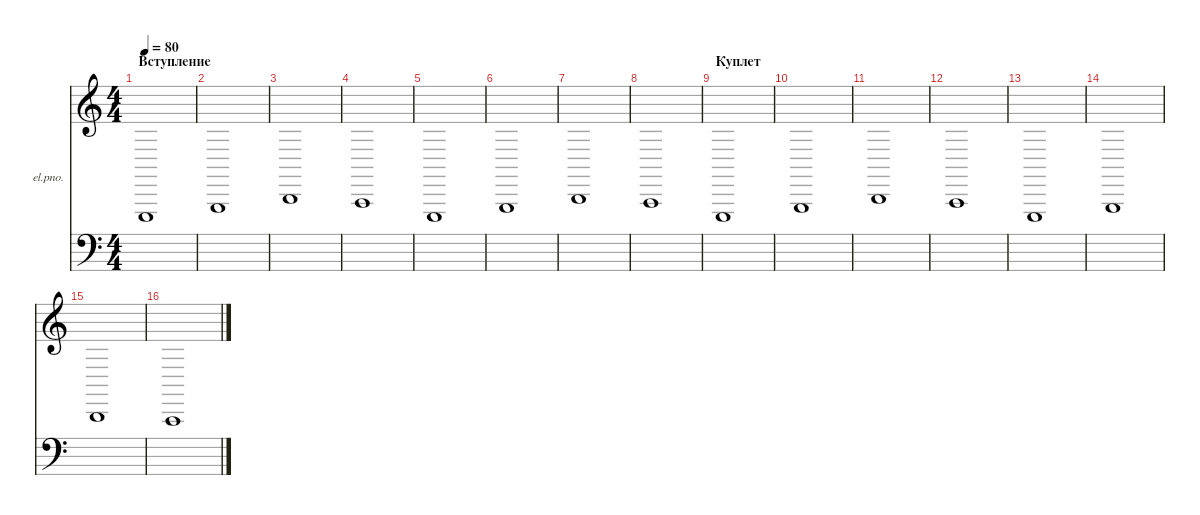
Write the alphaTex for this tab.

\defaultSystemsLayout 4
\hideDynamics
\bracketExtendMode nobrackets
\firstSystemTrackNameOrientation horizontal
\otherSystemsTrackNameOrientation horizontal
\track ("Electric Piano" "el.pno.") {instrument electricpiano1}
\staff {score}
\tuning (E4 B3 G3 D3 A2 E2)
\ts (4 4)
\section ("" "Вступление")
\tempo 80
\clef g2
\ks c
-12.6.1{dy mf instrument electricpiano1 beam Up} |
-9.6.1{beam Up} |
-5.6.1{beam Up} |
-7.6.1{beam Up} |
-12.6.1{beam Up} |
-9.6.1{beam Up} |
-5.6.1{beam Up} |
-7.6.1{beam Up} |
\section ("" "Куплет ")
-12.6.1{beam Up} |
-9.6.1{beam Up} |
-5.6.1{beam Up} |
-7.6.1{beam Up} |
-12.6.1{beam Up} |
-9.6.1{beam Up} |
-5.6.1{beam Up} |
-7.6.1{beam Up}
\staff {score}
\tuning (G2 D2 A1 E1 B0)
\clef f4
\ottava regular
\simile none
\ks c
|
|
|
|
|
|
|
|
|
|
|
|
|
|
|
